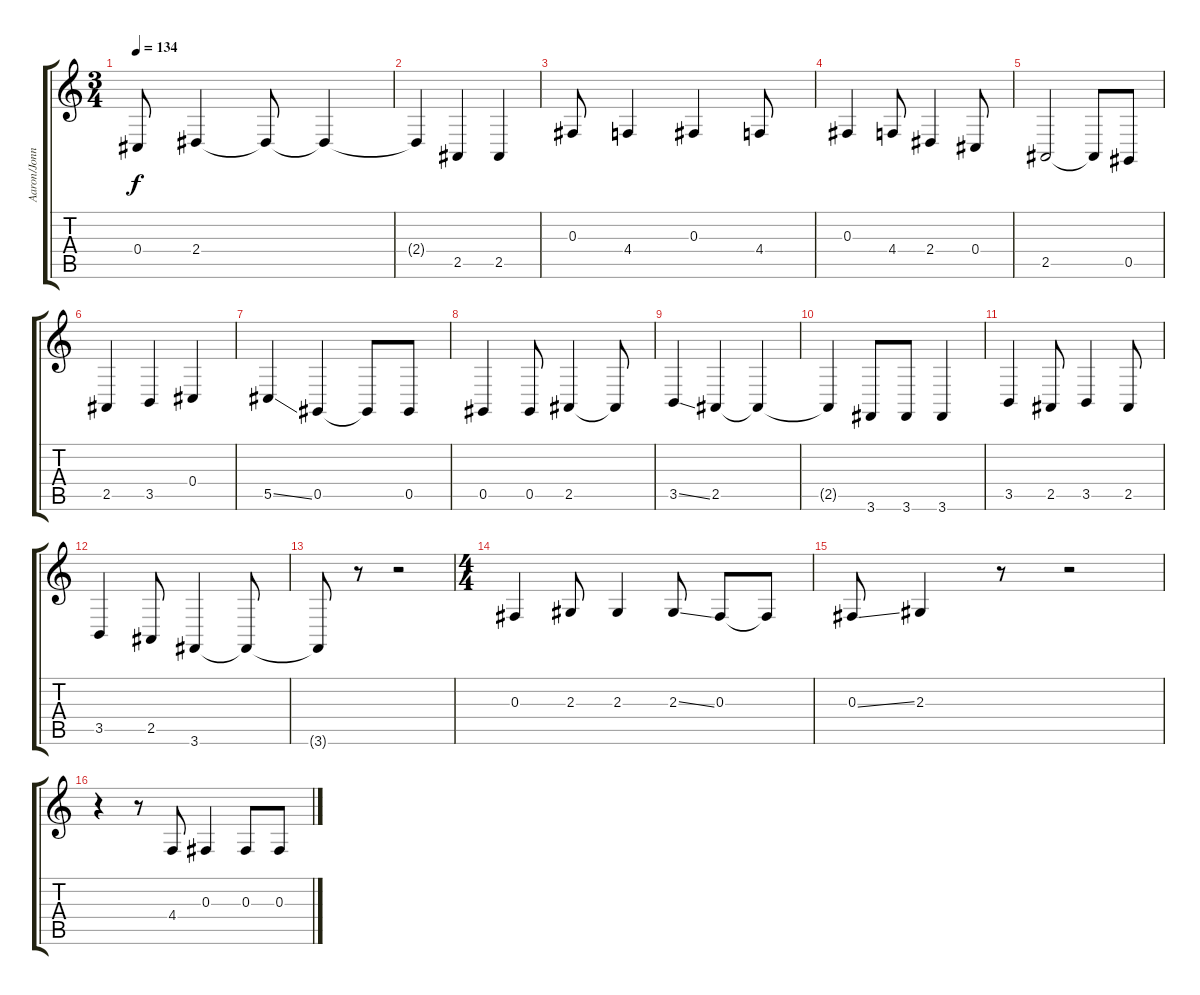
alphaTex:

\track ("Aaron/Jonny - Vocals" "Aaron/Jonn") {instrument lead2sawtooth}
\staff {score tabs}
\tuning (Eb4 Bb3 Gb3 Db3 Ab2 Eb2) {hide}
\ts (3 4)
\tempo 134
\clef g2
\ks c
0.4.8{dy f} 2.4.4 2.4{t}.8 2.4{t}.4 |
2.4{t}.4 2.5.4 2.5.4 |
0.3.8 4.4.4 0.3.4 4.4.8 |
0.3.4 4.4.8 2.4.4 0.4.8 |
2.5.2 2.5{t}.8 0.5.8 |
2.5.4 3.5.4 0.4.4 |
5.5{ss}.4 0.5.4 0.5{t}.8 0.5.8 |
0.5.4 0.5.8 2.5.4 2.5{t}.8 |
3.5{ss}.4 2.5.4 2.5{t}.4 |
2.5{t}.4 3.6.8 3.6.8 3.6.4 |
3.5.4 2.5.8 3.5.4 2.5.8 |
3.5.4 2.5.8 3.6.4 3.6{t}.8 |
3.6{t}.8 r.8 r.2 |
\ts (4 4)
0.3.4 2.3.8 2.3.4 2.3{ss}.8 0.3.8 0.3{t}.8 |
0.3{ss}.8 2.3.4 r.8 r.2 |
r.4 r.8 4.4.8 0.3.4 0.3.8 0.3.8
